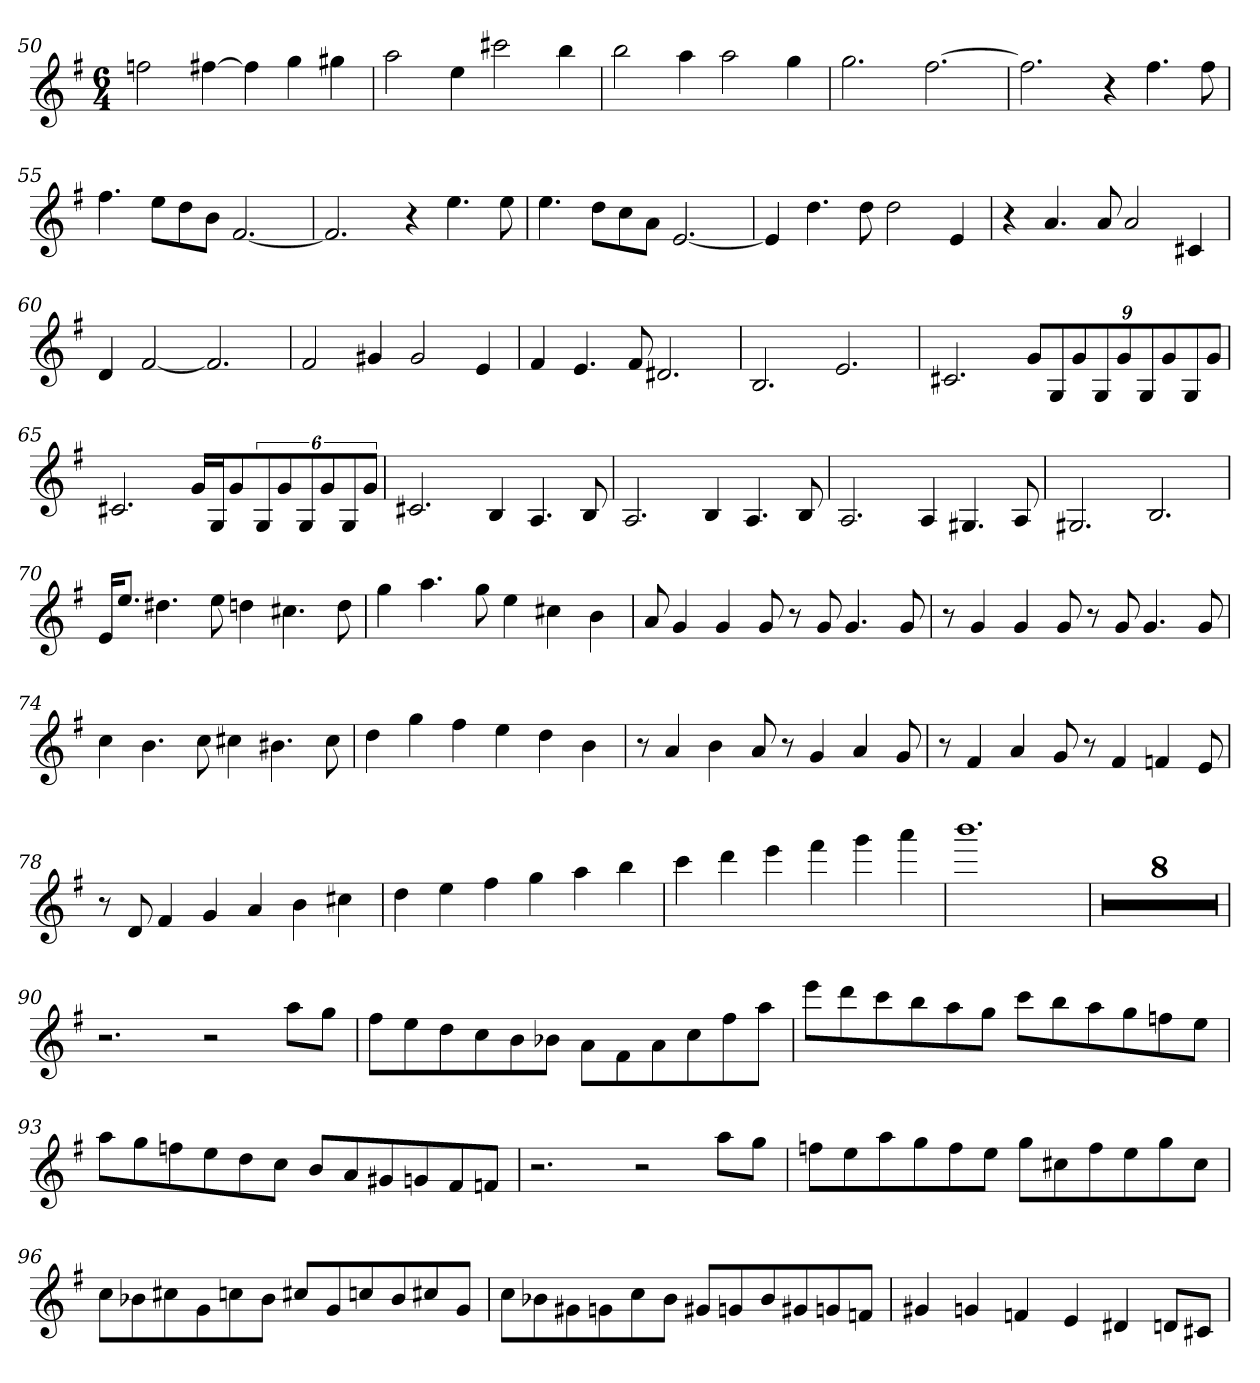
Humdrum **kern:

**kern
*part1
*staff1
*clefG2
*k[f#]
*G:
*M6/4
=50
2ffn
[4ff#X
4ff#]
4gg
4gg#X
=51
2aa
4ee
2ccc#X
4bb
=52
2bb
4aa
2aa
4gg
=53
2.gg
[2.ff#
=54
2.ff#]
4r
4.ff#
8ff#
=55
4.ff#
8ee\L
8dd\
8b\J
[2.f#
=56
2.f#]
4r
4.ee
8ee
=57
4.ee
8dd\L
8cc\
8a\J
[2.e
=58
4e]
4.dd
8dd
2dd
4e
=59
4r
4.a
8a
2a
4c#X
=60
4d
[2f#
2.f#]
=61
2f#
4g#X
2g#
4e
=62
4f#
4.e
8f#
2.d#X
=63
2.B
2.e
=64
2.c#X
12g/L
12G/
12g/
12G/
12g/
12G/
12g/
12G/
12g/J
=65
2.c#X
16g/LL
16G/J
8g/
12G/
12g/
12G/
12g/
12G/
12g/J
=66
2.c#X
4B
4.A
8B
=67
2.A
4B
4.A
8B
=68
2.A
4A
4.G#X
8A
=69
2.G#X
2.B
=70
16e/KL
8.ee/J
4.dd#X
8ee
4ddn
4.cc#X
8dd
=71
4gg
4.aa
8gg
4ee
4cc#X
4b
=72
8a
4g
4g
8g
8r
8g
4.g
8g
=73
8r
4g
4g
8g
8r
8g
4.g
8g
=74
4cc
4.b
8cc
4cc#X
4.b#X
8cc#
=75
4dd
4gg
4ff#
4ee
4dd
4b
=76
8r
4a
4b
8a
8r
4g
4a
8g
=77
8r
4f#
4a
8g
8r
4f#
4fn
8e
=78
8r
8d
4f#
4g
4a
4b
4cc#X
=79
4dd
4ee
4ff#
4gg
4aa
4bb
=80
4ccc
4ddd
4eee
4fff#
4ggg
4aaa
=81
1.bbb
=82
1.r
=83
1.r
=84
1.r
=85
1.r
=86
1.r
=87
1.r
=88
1.r
=89
1.r
=90
2.r
2r
8aa\L
8gg\J
=91
8ff#\L
8ee\
8dd\
8cc\
8b\
8b-X\J
8a\L
8f#\
8a\
8cc\
8ff#\
8aa\J
=92
8eee\L
8ddd\
8ccc\
8bb\
8aa\
8gg\J
8ccc\L
8bb\
8aa\
8gg\
8ffn\
8ee\J
=93
8aa\L
8gg\
8ffn\
8ee\
8dd\
8cc\J
8b/L
8a/
8g#X/
8gn/
8f#/
8fn/J
=94
2.r
2r
8aa\L
8gg\J
=95
8ffn\L
8ee\
8aa\
8gg\
8ff\
8ee\J
8gg\L
8cc#X\
8ff\
8ee\
8gg\
8cc#\J
=96
8cc\L
8b-X\
8cc#X\
8g\
8ccn\
8b-\J
8cc#X/L
8g/
8ccn/
8b-/
8cc#X/
8g/J
=97
8cc\L
8b-X\
8g#X\
8gn\
8cc\
8b-\J
8g#X/L
8gn/
8b-/
8g#X/
8gn/
8fn/J
=98
4g#X
4gn
4fn
4e
4d#X
8dn/L
8c#X/J
=
*-
